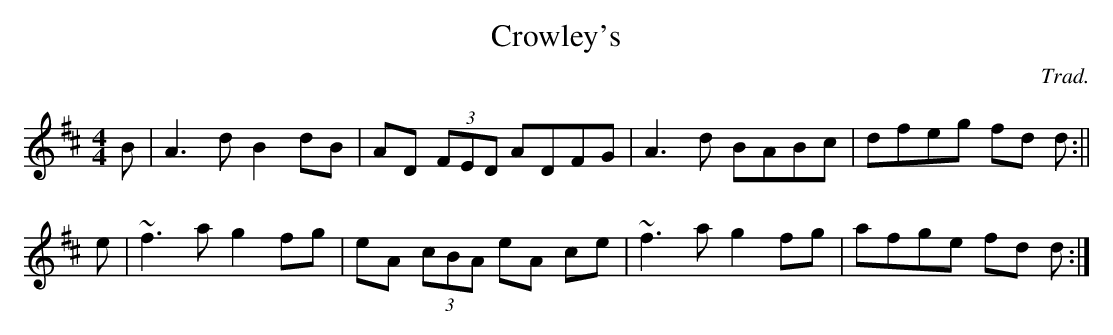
X:1
T:Crowley's
C:Trad.
M:4/4
L:1/8
K:D
B|A3d B2dB | AD (3FED ADFG|A3d BABc| dfeg fd d:||
e|~f3a g2fg|eA (3cBA eA ce|~f3a g2fg|afge fd d:|
